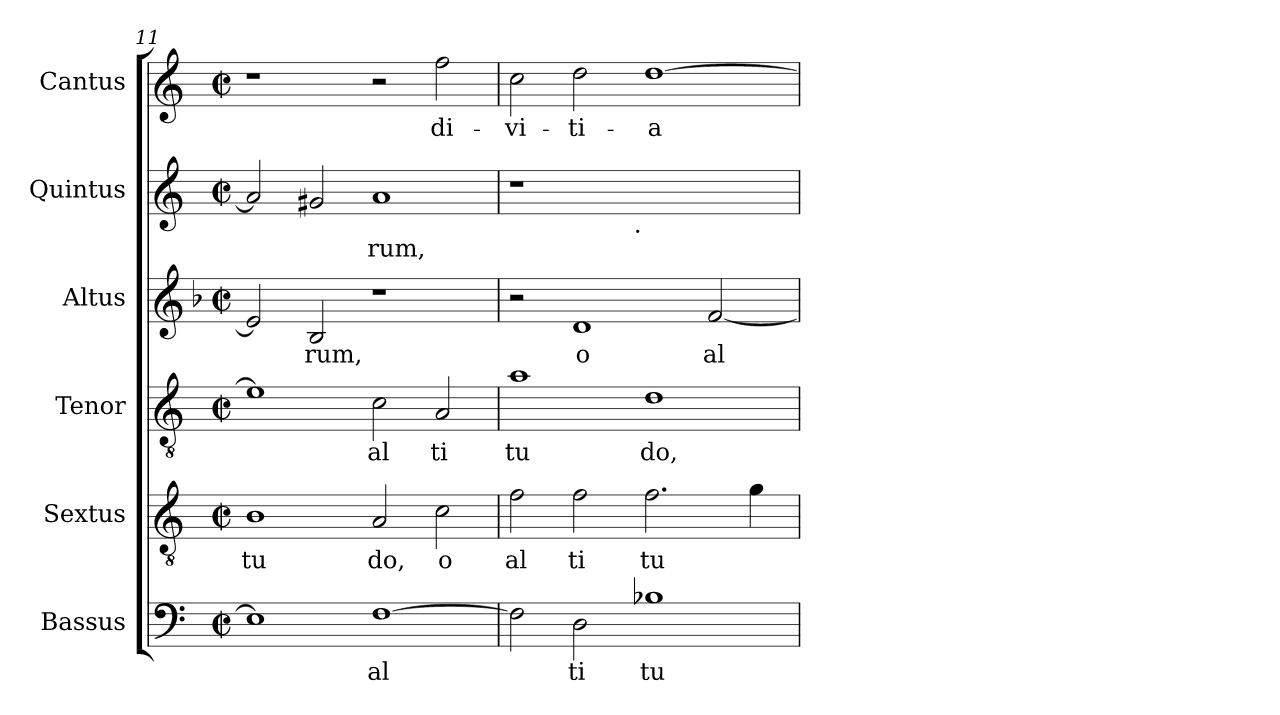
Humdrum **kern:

**kern	**text	**kern	**text	**kern	**text	**kern	**text	**kern	**text	**kern	**text
*part6	*part6	*part5	*part5	*part4	*part4	*part3	*part3	*part2	*part2	*part1	*part1
*staff6	*staff6	*staff5	*staff5	*staff4	*staff4	*staff3	*staff3	*staff2	*staff2	*staff1	*staff1
*I"Bassus	*	*I"Sextus	*	*I"Tenor	*	*I"Altus	*	*I"Quintus	*	*I"Cantus	*
*clefF4	*	*clefGv2	*	*clefGv2	*	*clefG2	*	*clefG2	*	*clefG2	*
*k[]	*	*k[]	*	*k[]	*	*k[b-]	*	*k[]	*	*k[]	*
*C:	*	*C:	*	*C:	*	*F:	*	*C:	*	*C:	*
*M2/2	*	*M2/2	*	*M2/2	*	*M2/2	*	*M2/2	*	*M2/2	*
*met(c|)	*	*met(c|)	*	*met(c|)	*	*met(c|)	*	*met(c|)	*	*met(c|)	*
=11	=11	=11	=11	=11	=11	=11	=11	=11	=11	=11	=11
!	!LO:LY:b:cj	!	!LO:LY:b:cj	!	!LO:LY:b:cj	!	!LO:LY:b:cj	!	!LO:LY:b:cj	!	!
1E]	.	1B	tu	1e]	.	2e/]	.	2a/]	--	1r	.
!	!	!	!	!	!	!	!LO:LY:b:cj	!	!LO:LY:b:cj	!	!
.	.	.	.	.	.	2B-/	rum,	2g#/	--	.	.
!	!LO:LY:b:cj	!	!LO:LY:b:cj	!	!LO:LY:b:cj	!	!	!	!LO:LY:b:cj	!	!
[>1F	al	2A/	do,	2c\	al	1r	.	1a	-rum,	2r	.
!	!	!	!LO:LY:b:cj	!	!LO:LY:b:cj	!	!	!	!	!	!LO:LY:b:cj
.	.	2c\	o	2A/	ti	.	.	.	.	2ff\	di-
=12	=12	=12	=12	=12	=12	=12	=12	=12	=12	=12	=12
!	!LO:LY:b:cj	!	!LO:LY:b:cj	!	!LO:LY:b:cj	!	!	!	!	!	!LO:LY:b:cj
*	*	*	*	*	*	*	*	*^	*	*	*
2F\]	.	2f\	al	1a	tu	2r	.	1r	2ryy	.	2cc\	-vi-
!	!LO:LY:b:cj	!	!LO:LY:b:cj	!	!	!	!LO:LY:b:cj	!	!	!	!	!LO:LY:b:cj
2D\	ti	2f\	ti	.	.	1d	o	.	4...ryy	.	2dd\	-ti-
!	!	!	!	!	!	!	!	!	!LO:TX:b:t=.	!	!	!
.	.	.	.	.	.	.	.	.	1ryy	.	.	.
!	!LO:LY:b:cj	!	!LO:LY:b:cj	!	!LO:LY:b:cj	!	!	!	!	!	!	!LO:LY:b:cj
1B-X	tu	2.f\	tu	1d	do,	.	.	1ryy	.	.	[<1dd	-a-
!	!	!	!	!	!	!	!LO:LY:b:cj	!	!	!	!	!
.	.	.	.	.	.	[<2f/	al	.	.	.	.	.
!	!	!	!LO:LY:b:cj	!	!	!	!	!	!	!	!	!
.	.	4g\	.	.	.	.	.	.	.	.	.	.
.	.	.	.	.	.	.	.	.	32ryy	.	.	.
*	*	*	*	*	*	*	*	*v	*v	*	*	*
=	=	=	=	=	=	=	=	=	=	=	=
*-	*-	*-	*-	*-	*-	*-	*-	*-	*-	*-	*-
